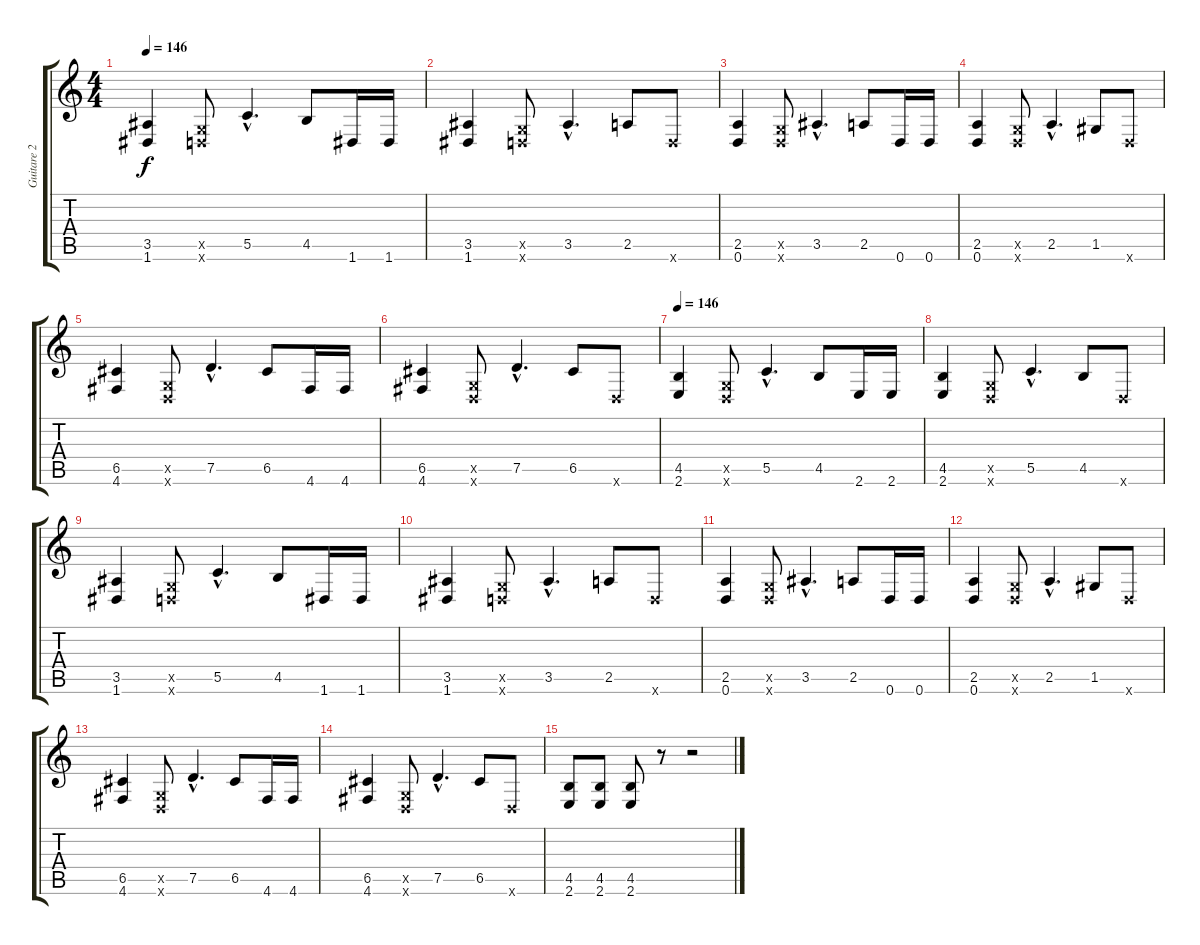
\track ("Guitare 2" "Guitare 2") {instrument distortionguitar}
\staff {score tabs}
\tuning (D4 A3 F3 C3 G2 D2) {hide}
\ts (4 4)
\tempo 146
\clef g2
\ks c
(3.5 1.6).4{dy f} (0.5{x} 0.6{x}).8 5.5{hac}.4{d} 4.5.8 1.6.16 1.6.16 |
(3.5 1.6).4 (0.5{x} 0.6{x}).8 3.5{hac}.4{d} 2.5.8 0.6{x}.8 |
(2.5 0.6).4 (0.5{x} 0.6{x}).8 3.5{hac}.4{d} 2.5.8 0.6.16 0.6.16 |
(2.5 0.6).4 (0.5{x} 0.6{x}).8 2.5{hac}.4{d} 1.5.8 0.6{x}.8 |
(6.5 4.6).4 (0.5{x} 0.6{x}).8 7.5{hac}.4{d} 6.5.8 4.6.16 4.6.16 |
(6.5 4.6).4 (0.5{x} 0.6{x}).8 7.5{hac}.4{d} 6.5.8 0.6{x}.8 |
\tempo 146
(4.5 2.6).4 (0.5{x} 0.6{x}).8 5.5{hac}.4{d} 4.5.8 2.6.16 2.6.16 |
(4.5 2.6).4 (0.5{x} 0.6{x}).8 5.5{hac}.4{d} 4.5.8 0.6{x}.8 |
(3.5 1.6).4 (0.5{x} 0.6{x}).8 5.5{hac}.4{d} 4.5.8 1.6.16 1.6.16 |
(3.5 1.6).4 (0.5{x} 0.6{x}).8 3.5{hac}.4{d} 2.5.8 0.6{x}.8 |
(2.5 0.6).4 (0.5{x} 0.6{x}).8 3.5{hac}.4{d} 2.5.8 0.6.16 0.6.16 |
(2.5 0.6).4 (0.5{x} 0.6{x}).8 2.5{hac}.4{d} 1.5.8 0.6{x}.8 |
(6.5 4.6).4 (0.5{x} 0.6{x}).8 7.5{hac}.4{d} 6.5.8 4.6.16 4.6.16 |
(6.5 4.6).4 (0.5{x} 0.6{x}).8 7.5{hac}.4{d} 6.5.8 0.6{x}.8 |
(4.5 2.6).8 (4.5 2.6).8 (4.5 2.6).8 r.8 r.2
